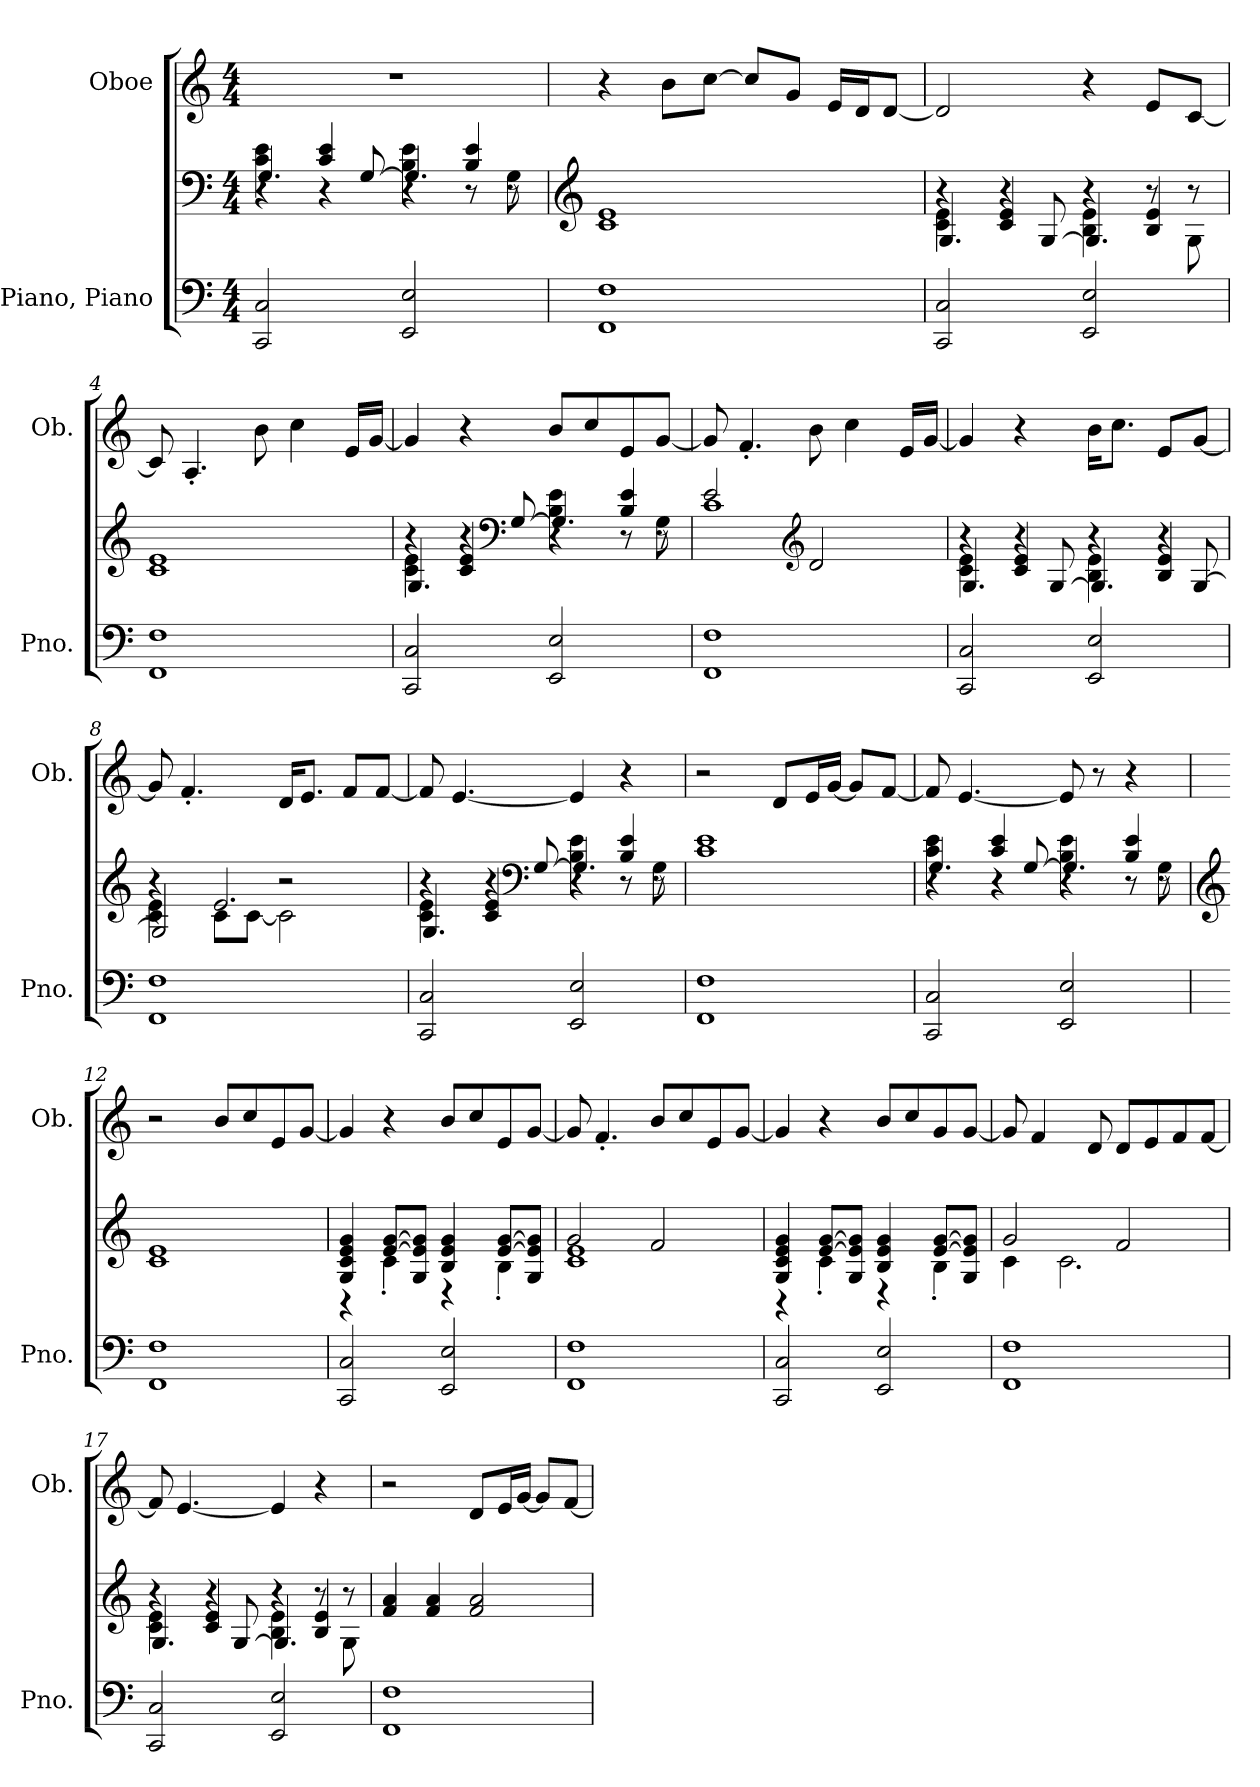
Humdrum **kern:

**kern	**kern	**kern
*part2	*part2	*part1
*staff3	*staff2	*staff1
*I"Piano, Piano	*	*I"Oboe
*I'Pno.	*	*I'Ob.
*clefF4	*clefF4	*clefG2
*k[]	*k[]	*k[]
*M4/4	*M4/4	*M4/4
*MM80	*MM80	*MM80
=1	=1	=1
*	*^	*
*	*	*^	*
2CC/ 2C/	4r	4c\ 4e\	4.G/	1r
.	4c/ 4e/	4r	.	.
.	.	.	[8G/	.
2EE/ 2E/	4r	4B\ 4e\	4.G/]	.
.	4B/ 4e/	8r	.	.
.	.	8G\	8r	.
*	*v	*v	*v	*
=2	=2	=2
*	*clefG2	*
1FF 1F	1c 1e	4r
.	.	8b\L
.	.	[8cc\J
.	.	8cc/L]
.	.	8g/J
.	.	16e/LL
.	.	16d/J
.	.	[8d/J
=3	=3	=3
*	*^	*
*	*	*^	*
2CC/ 2C/	4r	4c\ 4e\	4.G/	2d/]
.	4c/ 4e/	4r	.	.
.	.	.	[8G/	.
2EE/ 2E/	4r	4B\ 4e\	4.G/]	4r
.	4B/ 4e/	8r	.	8e/L
.	.	8G\	8r	[8c/J
*	*v	*v	*v	*
=4	=4	=4
1FF 1F	1c 1e	8c/]
.	.	4.A'/
.	.	8b\
.	.	4cc\
.	.	16e/LL
.	.	[16g/JJ
=5	=5	=5
*	*^	*
*	*	*^	*
2CC/ 2C/	4r	4c\ 4e\	4.G/	4g/]
.	4c/ 4e/	4r	.	4r
*	*clefF4	*	*	*
.	.	.	[8G/	.
2EE/ 2E/	4r	4B\ 4e\	4.G/]	8b/L
.	.	.	.	8cc/
.	4B/ 4e/	8r	.	8e/
.	.	8G\	8r	[8g/J
*	*	*v	*v	*
=6	=6	=6	=6
1FF 1F	2e/	1c	8g/]
.	.	.	4.f'/
*	*clefG2	*	*
.	2d/	.	8b\
.	.	.	4cc\
.	.	.	16e/LL
.	.	.	[16g/JJ
=7	=7	=7	=7
*	*	*^	*
2CC/ 2C/	4r	4c\ 4e\	4.G/	4g/]
.	4c/ 4e/	4r	.	4r
.	.	.	[8G/	.
2EE/ 2E/	4r	4B\ 4e\	4.G/]	16b\KL
.	.	.	.	8.cc\J
.	4B/ 4e/	4r	.	8e/L
.	.	.	[8G/	[8g/J
=8	=8	=8	=8	=8
1FF 1F	4r	4c\ 4e\	2G/]	8g/]
.	.	.	.	4.f'/
.	2.e/	8c\L	.	.
.	.	[8c\J	.	.
.	.	2c\]	2r	16d/KL
.	.	.	.	8.e/J
.	.	.	.	8f/L
.	.	.	.	[8f/J
=9	=9	=9	=9	=9
2CC/ 2C/	4r	4c\ 4e\	4.G/	8f/]
.	.	.	.	[4.e/
.	4c/ 4e/	4r	.	.
*	*clefF4	*	*	*
.	.	.	[8G/	.
2EE/ 2E/	4r	4B\ 4e\	4.G/]	4e/]
.	4B/ 4e/	8r	.	4r
.	.	8G\	8r	.
*	*v	*v	*v	*
=10	=10	=10
1FF 1F	1c 1e	2r
.	.	8d/L
.	.	16e/L
.	.	[16g/JJ
.	.	8g/L]
.	.	[8f/J
=11	=11	=11
*	*^	*
*	*	*^	*
2CC/ 2C/	4r	4c\ 4e\	4.G/	8f/]
.	.	.	.	[4.e/
.	4c/ 4e/	4r	.	.
.	.	.	[8G/	.
2EE/ 2E/	4r	4B\ 4e\	4.G/]	8e/]
.	.	.	.	8r
.	4B/ 4e/	8r	.	4r
.	.	8G\	8r	.
*	*v	*v	*v	*
=12	=12	=12
*	*clefG2	*
1FF 1F	1c 1e	2r
.	.	8b/L
.	.	8cc/
.	.	8e/
.	.	[8g/J
=13	=13	=13
*	*^	*
2CC/ 2C/	4G/ 4c/ 4e/ 4g/	4r	4g/]
.	[8e/ [8g/L	4c'\	4r
.	8G/ 8e/] 8g/]J	.	.
2EE/ 2E/	4B/ 4e/ 4g/	4r	8b/L
.	.	.	8cc/
.	[8e/ [8g/L	4B'\	8e/
.	8G/ 8e/] 8g/]J	.	[8g/J
=14	=14	=14	=14
1FF 1F	2g/	1c 1e	8g/]
.	.	.	4.f'/
.	2f/	.	8b/L
.	.	.	8cc/
.	.	.	8e/
.	.	.	[8g/J
=15	=15	=15	=15
2CC/ 2C/	4G/ 4c/ 4e/ 4g/	4r	4g/]
.	[8e/ [8g/L	4c'\	4r
.	8G/ 8e/] 8g/]J	.	.
2EE/ 2E/	4B/ 4e/ 4g/	4r	8b/L
.	.	.	8cc/
.	[8e/ [8g/L	4B'\	8g/
.	8G/ 8e/] 8g/]J	.	[8g/J
=16	=16	=16	=16
1FF 1F	2g/	4c\	8g/]
.	.	.	4f/
.	.	2.c\	.
.	.	.	8d/
.	2f/	.	8d/L
.	.	.	8e/
.	.	.	8f/
.	.	.	[8f/J
=17	=17	=17	=17
*	*	*^	*
2CC/ 2C/	4r	4c\ 4e\	4.G/	8f/]
.	.	.	.	[4.e/
.	4c/ 4e/	4r	.	.
.	.	.	[8G/	.
2EE/ 2E/	4r	4B\ 4e\	4.G/]	4e/]
.	4B/ 4e/	8r	.	4r
.	.	8G\	8r	.
*	*v	*v	*v	*
=18	=18	=18
1FF 1F	4f/ 4a/	2r
.	4f/ 4a/	.
.	2f/ 2a/	8d/L
.	.	16e/L
.	.	[16g/JJ
.	.	8g/L]
.	.	[8f/J
=	=	=
*-	*-	*-
